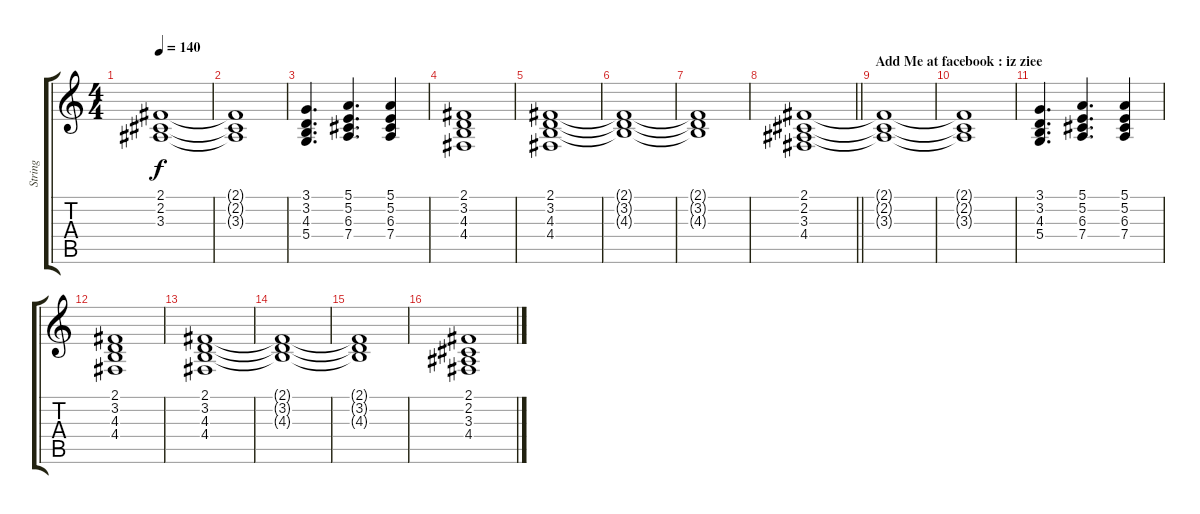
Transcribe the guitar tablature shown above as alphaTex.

\track ("String" "String") {instrument stringensemble1}
\staff {score tabs}
\tuning (E4 B3 G3 D3 A2 E2) {hide}
\ts (4 4)
\tempo 140
\clef g2
\ks c
(2.1{t} 2.2{t} 3.3{t}).1{dy f} |
(2.1{t} 2.2{t} 3.3{t}).1 |
(3.1 3.2 4.3 5.4).4{d} (5.1 5.2 6.3 7.4).4{d} (5.1 5.2 6.3 7.4).4 |
(2.1 3.2 4.3 4.4).1 |
(2.1 3.2 4.3 4.4).1 |
(2.1{t} 3.2{t} 4.3{t}).1 |
(2.1{t} 3.2{t} 4.3{t}).1 |
\barLineRight lightlight
(2.1 2.2 3.3 4.4).1 |
\section ("" "Add Me at facebook : iz ziee")
(2.1{t} 2.2{t} 3.3{t}).1 |
(2.1{t} 2.2{t} 3.3{t}).1 |
(3.1 3.2 4.3 5.4).4{d} (5.1 5.2 6.3 7.4).4{d} (5.1 5.2 6.3 7.4).4 |
(2.1 3.2 4.3 4.4).1 |
(2.1 3.2 4.3 4.4).1 |
(2.1{t} 3.2{t} 4.3{t}).1 |
(2.1{t} 3.2{t} 4.3{t}).1 |
(2.1 2.2 3.3 4.4).1
